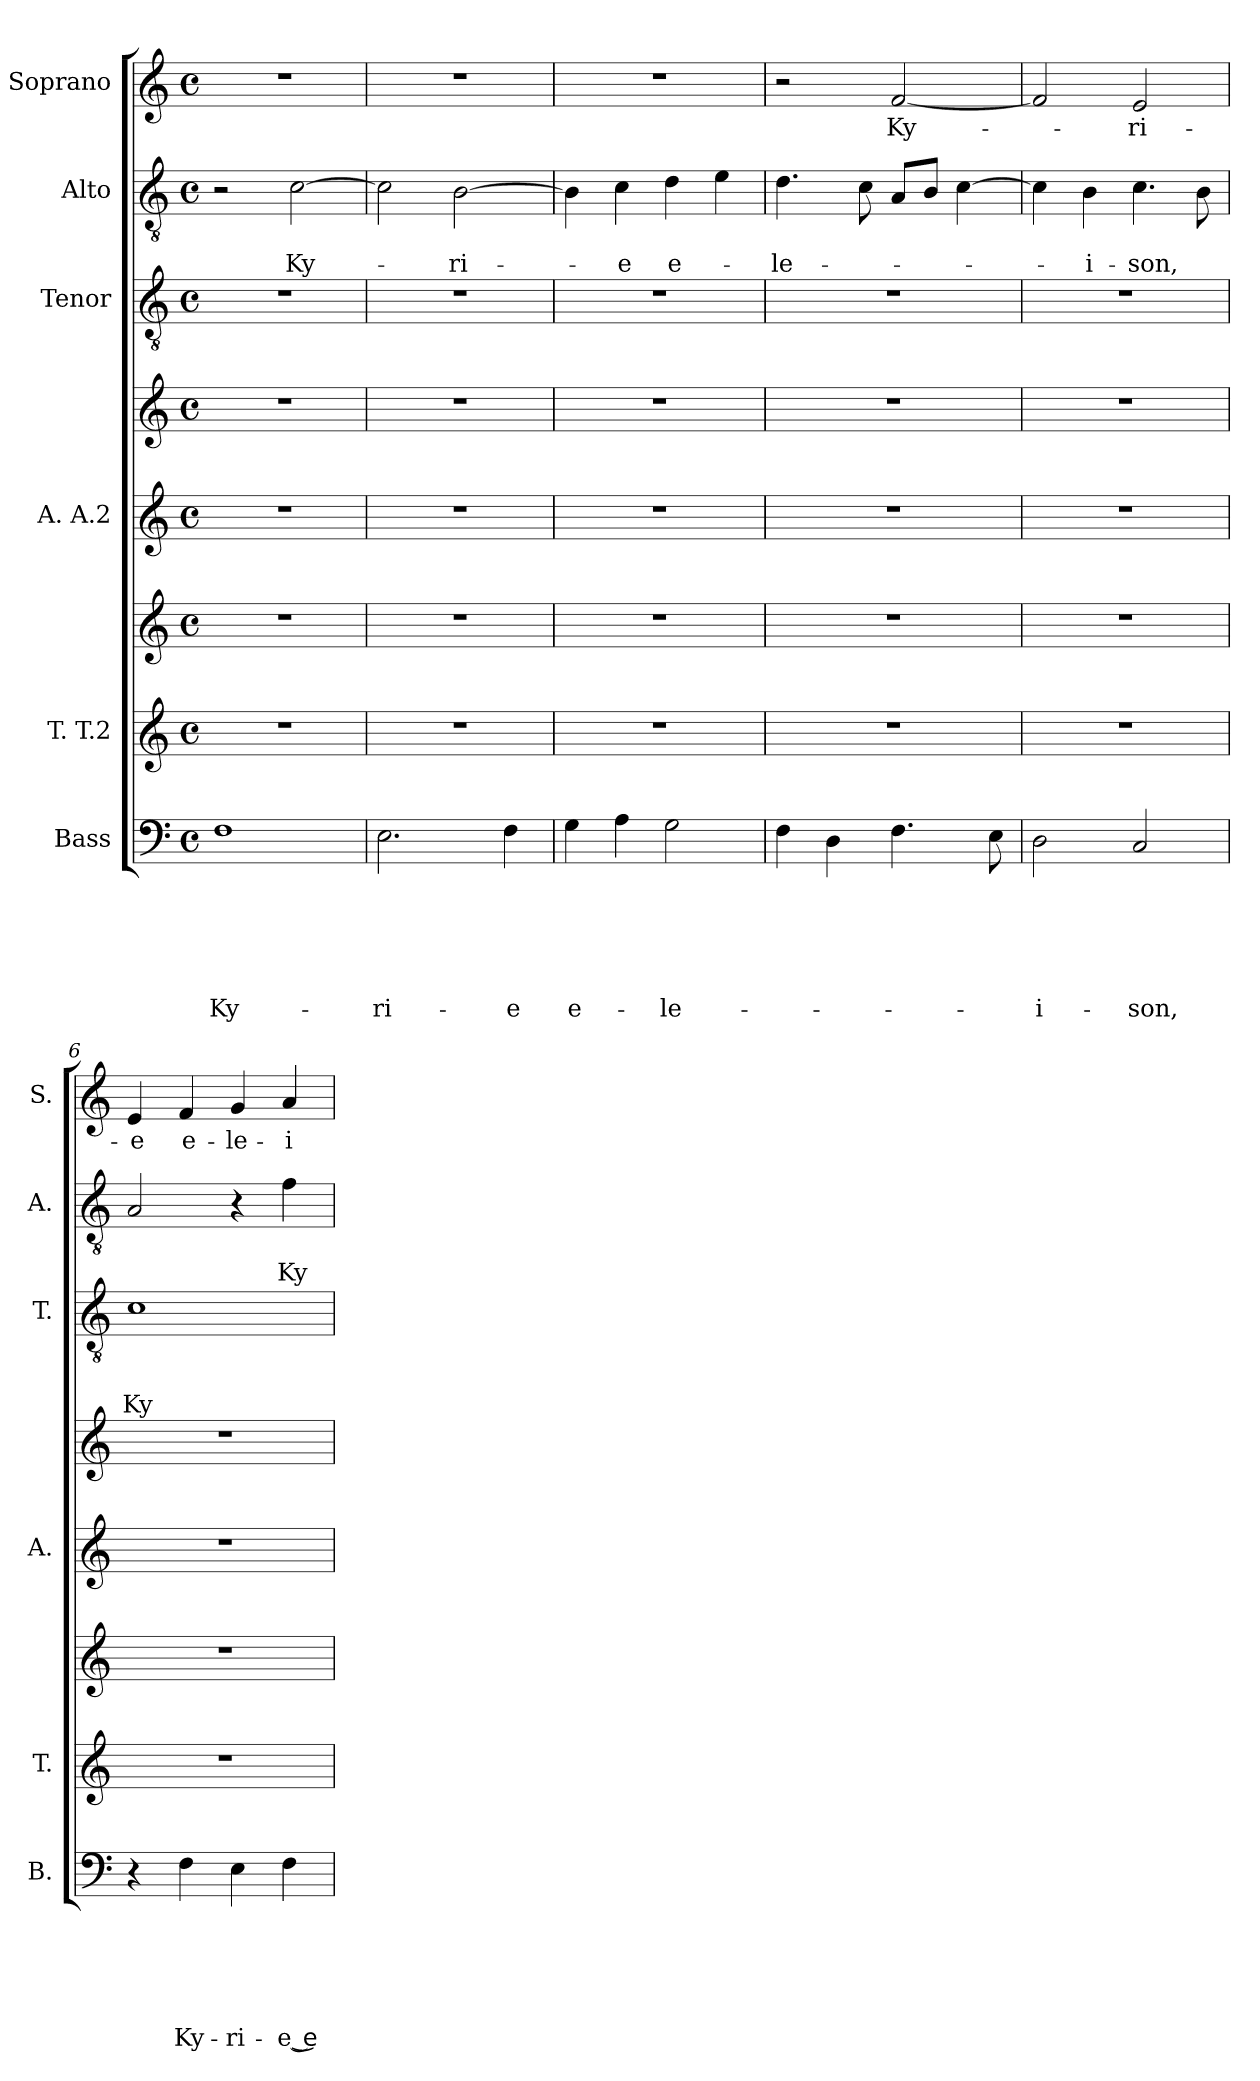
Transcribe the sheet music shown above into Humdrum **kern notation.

**kern	**text	**text	**text	**text	**text	**text	**kern	**kern	**kern	**kern	**kern	**text	**text	**text	**kern	**text	**text	**kern	**text
*part6	*part6	*part6	*part6	*part6	*part6	*part6	*part5	*part5	*part4	*part4	*part3	*part3	*part3	*part3	*part2	*part2	*part2	*part1	*part1
*staff8	*staff8	*staff8	*staff8	*staff8	*staff8	*staff8	*staff7	*staff6	*staff5	*staff4	*staff3	*staff3	*staff3	*staff3	*staff2	*staff2	*staff2	*staff1	*staff1
*I"Bass	*	*	*	*	*	*	*I"T. T.2	*	*I"A. A.2	*	*I"Tenor	*	*	*	*I"Alto	*	*	*I"Soprano	*
*I'B.	*	*	*	*	*	*	*I'T.	*	*I'A.	*	*I'T.	*	*	*	*I'A.	*	*	*I'S.	*
*clefF4	*	*	*	*	*	*	*clefG2	*clefG2	*clefG2	*clefG2	*clefGv2	*	*	*	*clefGv2	*	*	*clefG2	*
*k[]	*	*	*	*	*	*	*k[]	*k[]	*k[]	*k[]	*k[]	*	*	*	*k[]	*	*	*k[]	*
*C:	*	*	*	*	*	*	*C:	*C:	*C:	*C:	*C:	*	*	*	*C:	*	*	*C:	*
*M4/4	*	*	*	*	*	*	*M4/4	*M4/4	*M4/4	*M4/4	*M4/4	*	*	*	*M4/4	*	*	*M4/4	*
*met(c)	*	*	*	*	*	*	*met(c)	*met(c)	*met(c)	*met(c)	*met(c)	*	*	*	*met(c)	*	*	*met(c)	*
=1	=1	=1	=1	=1	=1	=1	=1	=1	=1	=1	=1	=1	=1	=1	=1	=1	=1	=1	=1
!	!	!	!	!	!	!LO:LY:b	!	!	!	!	!	!	!	!	!	!	!	!	!
1F	.	.	.	.	.	Ky-	1r	1r	1r	1r	1r	.	.	.	2r	.	.	1r	.
!	!	!	!	!	!	!	!	!	!	!	!	!	!	!	!	!	!LO:LY:b	!	!
.	.	.	.	.	.	.	.	.	.	.	.	.	.	.	[>2c\	.	Ky-	.	.
=2	=2	=2	=2	=2	=2	=2	=2	=2	=2	=2	=2	=2	=2	=2	=2	=2	=2	=2	=2
!	!	!	!	!	!	!LO:LY:b	!	!	!	!	!	!	!	!	!	!	!	!	!
2.E\	.	.	.	.	.	-ri-	1r	1r	1r	1r	1r	.	.	.	2c\]	.	.	1r	.
!	!	!	!	!	!	!	!	!	!	!	!	!	!	!	!	!	!LO:LY:b	!	!
.	.	.	.	.	.	.	.	.	.	.	.	.	.	.	[>2B\	.	-ri-	.	.
!	!	!	!	!	!	!LO:LY:b	!	!	!	!	!	!	!	!	!	!	!	!	!
4F\	.	.	.	.	.	-e	.	.	.	.	.	.	.	.	.	.	.	.	.
=3	=3	=3	=3	=3	=3	=3	=3	=3	=3	=3	=3	=3	=3	=3	=3	=3	=3	=3	=3
!	!	!	!	!	!	!LO:LY:b	!	!	!	!	!	!	!	!	!	!	!	!	!
4G\	.	.	.	.	.	e-	1r	1r	1r	1r	1r	.	.	.	4B\]	.	.	1r	.
!	!	!	!	!	!	!	!	!	!	!	!	!	!	!	!	!	!LO:LY:b	!	!
4A\	.	.	.	.	.	.	.	.	.	.	.	.	.	.	4c\	.	-e	.	.
!	!	!	!	!	!	!LO:LY:b	!	!	!	!	!	!	!	!	!	!	!LO:LY:b	!	!
2G\	.	.	.	.	.	-le-	.	.	.	.	.	.	.	.	4d\	.	e-	.	.
.	.	.	.	.	.	.	.	.	.	.	.	.	.	.	4e\	.	.	.	.
=4	=4	=4	=4	=4	=4	=4	=4	=4	=4	=4	=4	=4	=4	=4	=4	=4	=4	=4	=4
!	!	!	!	!	!	!	!	!	!	!	!	!	!	!	!	!	!LO:LY:b	!	!
4F\	.	.	.	.	.	.	1r	1r	1r	1r	1r	.	.	.	4.d\	.	-le-	2r	.
4D\	.	.	.	.	.	.	.	.	.	.	.	.	.	.	.	.	.	.	.
.	.	.	.	.	.	.	.	.	.	.	.	.	.	.	8c\	.	.	.	.
!	!	!	!	!	!	!	!	!	!	!	!	!	!	!	!	!	!	!	!LO:LY:b
4.F\	.	.	.	.	.	.	.	.	.	.	.	.	.	.	8A/L	.	.	[<2f/	Ky-
.	.	.	.	.	.	.	.	.	.	.	.	.	.	.	8B/J	.	.	.	.
.	.	.	.	.	.	.	.	.	.	.	.	.	.	.	[>4c\	.	.	.	.
8E\	.	.	.	.	.	.	.	.	.	.	.	.	.	.	.	.	.	.	.
=5	=5	=5	=5	=5	=5	=5	=5	=5	=5	=5	=5	=5	=5	=5	=5	=5	=5	=5	=5
!	!	!	!	!	!	!LO:LY:b	!	!	!	!	!	!	!	!	!	!	!	!	!
2D\	.	.	.	.	.	-i-	1r	1r	1r	1r	1r	.	.	.	4c\]	.	.	2f/]	.
!	!	!	!	!	!	!	!	!	!	!	!	!	!	!	!	!	!LO:LY:b	!	!
.	.	.	.	.	.	.	.	.	.	.	.	.	.	.	4B\	.	-i-	.	.
!	!	!	!	!	!	!LO:LY:b	!	!	!	!	!	!	!	!	!	!	!LO:LY:b	!	!LO:LY:b
2C/	.	.	.	.	.	-son,	.	.	.	.	.	.	.	.	4.c\	.	-son,	2e/	-ri-
.	.	.	.	.	.	.	.	.	.	.	.	.	.	.	8B\	.	.	.	.
!!LO:LB:g=z
=6	=6	=6	=6	=6	=6	=6	=6	=6	=6	=6	=6	=6	=6	=6	=6	=6	=6	=6	=6
!	!	!	!	!	!	!	!	!	!	!	!	!	!	!LO:LY:b	!	!	!	!	!LO:LY:b
4r	.	.	.	.	.	.	1r	1r	1r	1r	1c	.	.	Ky-	2A/	.	.	4e/	-e
!	!	!	!	!	!	!LO:LY:b	!	!	!	!	!	!	!	!	!	!	!	!	!LO:LY:b
4F\	.	.	.	.	.	Ky-	.	.	.	.	.	.	.	.	.	.	.	4f/	e-
!	!	!	!	!	!	!LO:LY:b	!	!	!	!	!	!	!	!	!	!	!	!	!LO:LY:b
4E\	.	.	.	.	.	-ri-	.	.	.	.	.	.	.	.	4r	.	.	4g/	-le-
!	!	!	!	!	!	!LO:LY:b:rj	!	!	!	!	!	!	!	!	!	!	!LO:LY:b	!	!LO:LY:b
4F\	.	.	.	.	.	-e ͜e-	.	.	.	.	.	.	.	.	4f\	.	Ky-	4a/	-i-
=	=	=	=	=	=	=	=	=	=	=	=	=	=	=	=	=	=	=	=
*-	*-	*-	*-	*-	*-	*-	*-	*-	*-	*-	*-	*-	*-	*-	*-	*-	*-	*-	*-
